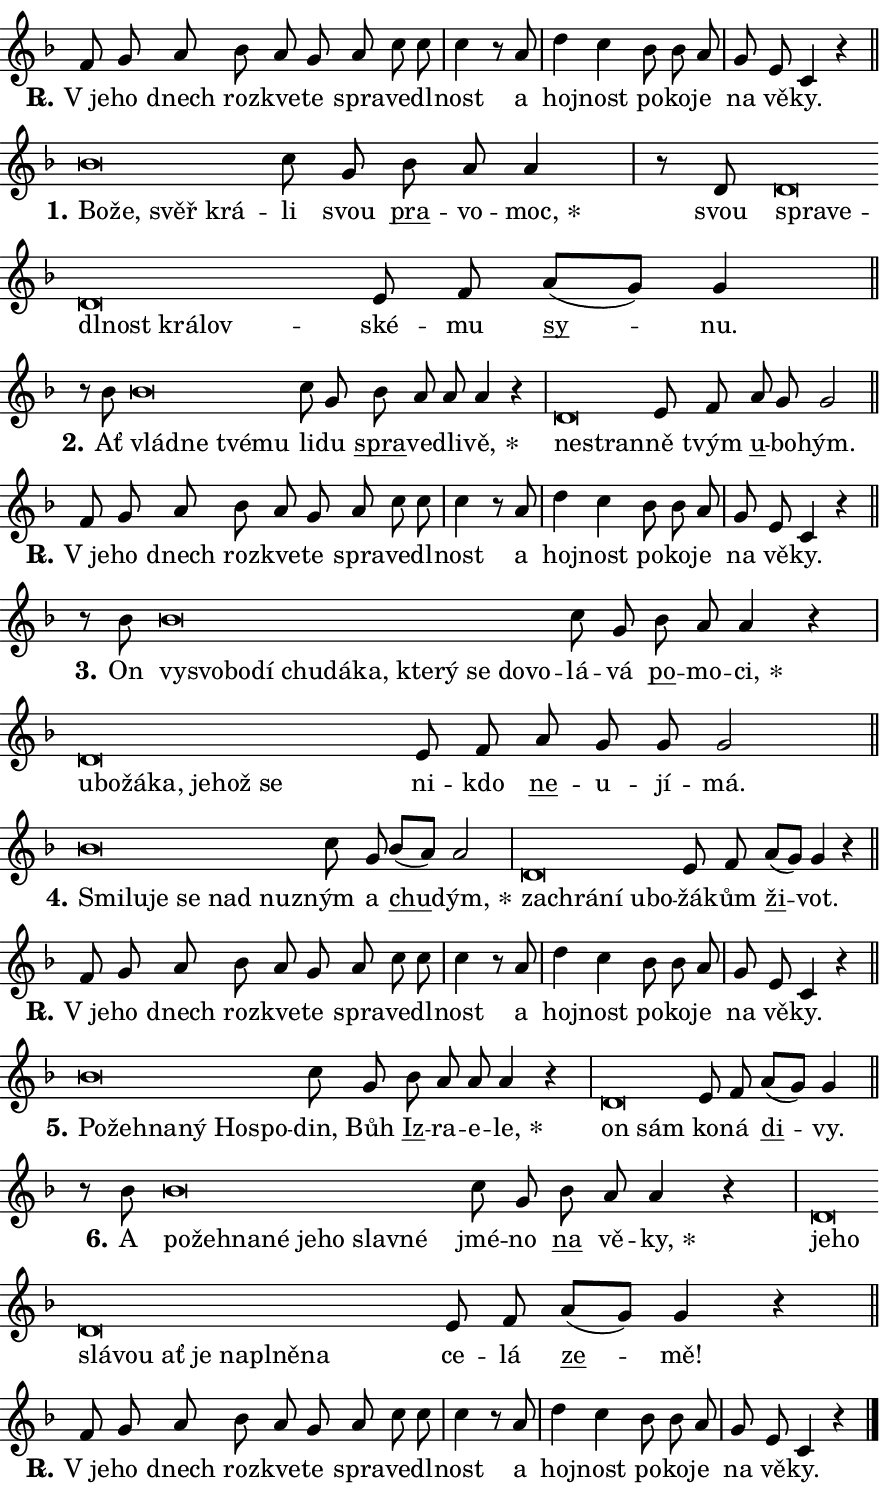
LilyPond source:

\version "2.24.0"
\header { tagline = "" }
\paper {
  indent = 0\cm
  top-margin = 0\cm
  right-margin = 0.13\cm % to fit lyric hyphens
  bottom-margin = 0\cm
  left-margin = 0\cm
  paper-width = 15\cm
  page-breaking = #ly:one-page-breaking
  system-system-spacing.basic-distance = #11
  score-system-spacing.basic-distance = #11
  ragged-last = ##f
}


%% Author: Thomas Morley
%% https://lists.gnu.org/archive/html/lilypond-user/2020-05/msg00002.html
#(define (line-position grob)
"Returns position of @var[grob} in current system:
   @code{'start}, if at first time-step
   @code{'end}, if at last time-step
   @code{'middle} otherwise
"
  (let* ((col (ly:item-get-column grob))
         (ln (ly:grob-object col 'left-neighbor))
         (rn (ly:grob-object col 'right-neighbor))
         (col-to-check-left (if (ly:grob? ln) ln col))
         (col-to-check-right (if (ly:grob? rn) rn col))
         (break-dir-left
           (and
             (ly:grob-property col-to-check-left 'non-musical #f)
             (ly:item-break-dir col-to-check-left)))
         (break-dir-right
           (and
             (ly:grob-property col-to-check-right 'non-musical #f)
             (ly:item-break-dir col-to-check-right))))
        (cond ((eqv? 1 break-dir-left) 'start)
              ((eqv? -1 break-dir-right) 'end)
              (else 'middle))))

#(define (tranparent-at-line-position vctor)
  (lambda (grob)
  "Relying on @code{line-position} select the relevant enry from @var{vctor}.
Used to determine transparency,"
    (case (line-position grob)
      ((end) (not (vector-ref vctor 0)))
      ((middle) (not (vector-ref vctor 1)))
      ((start) (not (vector-ref vctor 2))))))

noteHeadBreakVisibility =
#(define-music-function (break-visibility)(vector?)
"Makes @code{NoteHead}s transparent relying on @var{break-visibility}"
#{
  \override NoteHead.transparent =
    #(tranparent-at-line-position break-visibility)
#})

#(define delete-ledgers-for-transparent-note-heads
  (lambda (grob)
    "Reads whether a @code{NoteHead} is transparent.
If so this @code{NoteHead} is removed from @code{'note-heads} from
@var{grob}, which is supposed to be @code{LedgerLineSpanner}.
As a result ledgers are not printed for this @code{NoteHead}"
    (let* ((nhds-array (ly:grob-object grob 'note-heads))
           (nhds-list
             (if (ly:grob-array? nhds-array)
                 (ly:grob-array->list nhds-array)
                 '()))
           ;; Relies on the transparent-property being done before
           ;; Staff.LedgerLineSpanner.after-line-breaking is executed.
           ;; This is fragile ...
           (to-keep
             (remove
               (lambda (nhd)
                 (ly:grob-property nhd 'transparent #f))
               nhds-list)))
      ;; TODO find a better method to iterate over grob-arrays, similiar
      ;; to filter/remove etc for lists
      ;; For now rebuilt from scratch
      (set! (ly:grob-object grob 'note-heads)  '())
      (for-each
        (lambda (nhd)
          (ly:pointer-group-interface::add-grob grob 'note-heads nhd))
        to-keep))))

squashNotes = {
  \override NoteHead.X-extent = #'(-0.2 . 0.2)
  \override NoteHead.Y-extent = #'(-0.75 . 0)
  \override NoteHead.stencil =
    #(lambda (grob)
       (let ((pos (ly:grob-property grob 'staff-position)))
         (begin
           (if (< pos -7) (display "ERROR: Lower brevis then expected\n") (display ""))
           (if (<= pos -6) ly:text-interface::print ly:note-head::print))))
}
unSquashNotes = {
  \revert NoteHead.X-extent
  \revert NoteHead.Y-extent
  \revert NoteHead.stencil
}

hideNotes = \noteHeadBreakVisibility #begin-of-line-visible
unHideNotes = \noteHeadBreakVisibility #all-visible

% work-around for resetting accidentals
% https://lilypond.org/doc/v2.23/Documentation/notation/displaying-rhythms#unmetered-music
cadenzaMeasure = {
  \cadenzaOff
  \partial 1024 s1024
  \cadenzaOn
}

#(define-markup-command (accent layout props text) (markup?)
  "Underline accented syllable"
  (interpret-markup layout props
    #{\markup \override #'(offset . 4.3) \underline { #text }#}))

responsum = \markup \concat {
  "R" \hspace #-1.05 \path #0.1 #'((moveto 0 0.07) (lineto 0.9 0.8)) \hspace #0.05 "."
}

spaceSize = #0.6828661417322834 % exact space size for TeX Gyre Schola

\layout {
  \context {
    \Staff
    \remove "Time_signature_engraver"
    \override LedgerLineSpanner.after-line-breaking = #delete-ledgers-for-transparent-note-heads
  }
  \context {
    \Lyrics {
      \override LyricSpace.minimum-distance = \spaceSize
      \override LyricText.font-name = #"TeX Gyre Schola"
      \override LyricText.font-size = 1
      \override StanzaNumber.font-name = #"TeX Gyre Schola Bold"
      \override StanzaNumber.font-size = 1
    }
  }
  \context {
    \Score 
    \override NoteHead.text =
      #(lambda (grob) 
        (let ((pos (ly:grob-property grob 'staff-position)))
          #{\markup {
            \combine
              \halign #-0.55 \raise #(if (= pos -6) 0 0.5) \override #'(thickness . 2) \draw-line #'(3.2 . 0)
              \musicglyph "noteheads.sM1"
          }#}))
  }
}

% magnetic-lyrics.ily
%
%   written by
%     Jean Abou Samra <jean@abou-samra.fr>
%     Werner Lemberg <wl@gnu.org>
%
%   adapted by
%     Jiri Hon <jiri.hon@gmail.com>
%
% Version 2022-Apr-15

% https://www.mail-archive.com/lilypond-user@gnu.org/msg149350.html

#(define (Left_hyphen_pointer_engraver context)
   "Collect syllable-hyphen-syllable occurrences in lyrics and store
them in properties.  This engraver only looks to the left.  For
example, if the lyrics input is @code{foo -- bar}, it does the
following.

@itemize @bullet
@item
Set the @code{text} property of the @code{LyricHyphen} grob between
@q{foo} and @q{bar} to @code{foo}.

@item
Set the @code{left-hyphen} property of the @code{LyricText} grob with
text @q{foo} to the @code{LyricHyphen} grob between @q{foo} and
@q{bar}.
@end itemize

Use this auxiliary engraver in combination with the
@code{lyric-@/text::@/apply-@/magnetic-@/offset!} hook."
   (let ((hyphen #f)
         (text #f))
     (make-engraver
      (acknowledgers
       ((lyric-syllable-interface engraver grob source-engraver)
        (set! text grob)))
      (end-acknowledgers
       ((lyric-hyphen-interface engraver grob source-engraver)
        ;(when (not (grob::has-interface grob 'lyric-space-interface))
          (set! hyphen grob)));)
      ((stop-translation-timestep engraver)
       (when (and text hyphen)
         (ly:grob-set-object! text 'left-hyphen hyphen))
       (set! text #f)
       (set! hyphen #f)))))

#(define (lyric-text::apply-magnetic-offset! grob)
   "If the space between two syllables is less than the value in
property @code{LyricText@/.details@/.squash-threshold}, move the right
syllable to the left so that it gets concatenated with the left
syllable.

Use this function as a hook for
@code{LyricText@/.after-@/line-@/breaking} if the
@code{Left_@/hyphen_@/pointer_@/engraver} is active."
   (let ((hyphen (ly:grob-object grob 'left-hyphen #f)))
     (when hyphen
       (let ((left-text (ly:spanner-bound hyphen LEFT)))
         (when (grob::has-interface left-text 'lyric-syllable-interface)
           (let* ((common (ly:grob-common-refpoint grob left-text X))
                  (this-x-ext (ly:grob-extent grob common X))
                  (left-x-ext
                   (begin
                     ;; Trigger magnetism for left-text.
                     (ly:grob-property left-text 'after-line-breaking)
                     (ly:grob-extent left-text common X)))
                  ;; `delta` is the gap width between two syllables.
                  (delta (- (interval-start this-x-ext)
                            (interval-end left-x-ext)))
                  (details (ly:grob-property grob 'details))
                  (threshold (assoc-get 'squash-threshold details 0.2)))
             (when (< delta threshold)
               (let* (;; We have to manipulate the input text so that
                      ;; ligatures crossing syllable boundaries are not
                      ;; disabled.  For languages based on the Latin
                      ;; script this is essentially a beautification.
                      ;; However, for non-Western scripts it can be a
                      ;; necessity.
                      (lt (ly:grob-property left-text 'text))
                      (rt (ly:grob-property grob 'text))
                      (is-space (grob::has-interface hyphen 'lyric-space-interface))
                      (space (if is-space " " ""))
                      (extra-delta (if is-space spaceSize 0))
                      ;; Append new syllable.
                      (ltrt-space (if (and (string? lt) (string? rt))
                                (string-append lt space rt)
                                (make-concat-markup (list lt space rt))))
                      ;; Right-align `ltrt` to the right side.
                      (ltrt-space-markup (grob-interpret-markup
                               grob
                               (make-translate-markup
                                (cons (interval-length this-x-ext) 0)
                                (make-right-align-markup ltrt-space)))))
                 (begin
                   ;; Don't print `left-text`.
                   (ly:grob-set-property! left-text 'stencil #f)
                   ;; Set text and stencil (which holds all collected
                   ;; syllables so far) and shift it to the left.
                   (ly:grob-set-property! grob 'text ltrt-space)
                   (ly:grob-set-property! grob 'stencil ltrt-space-markup)
                   (ly:grob-translate-axis! grob (- (- delta extra-delta)) X))))))))))


#(define (lyric-hyphen::displace-bounds-first grob)
   ;; Make very sure this callback isn't triggered too early.
   (let ((left (ly:spanner-bound grob LEFT))
         (right (ly:spanner-bound grob RIGHT)))
     (ly:grob-property left 'after-line-breaking)
     (ly:grob-property right 'after-line-breaking)
     (ly:lyric-hyphen::print grob)))

squashThreshold = #0.4

\layout {
  \context {
    \Lyrics
    \consists #Left_hyphen_pointer_engraver
    \override LyricText.after-line-breaking =
      #lyric-text::apply-magnetic-offset!
    \override LyricHyphen.stencil = #lyric-hyphen::displace-bounds-first
    \override LyricText.details.squash-threshold = \squashThreshold
    \override LyricHyphen.minimum-distance = 0
    \override LyricHyphen.minimum-length = \squashThreshold
  }
}

squashText = \override LyricText.details.squash-threshold = 9999
unSquashText = \override LyricText.details.squash-threshold = \squashThreshold

leftText = \override LyricText.self-alignment-X = #LEFT
unLeftText = \revert LyricText.self-alignment-X

starOffset = #(lambda (grob) 
                (let ((x_offset (ly:self-alignment-interface::aligned-on-x-parent grob)))
                  (if (= x_offset 0) 0 (+ x_offset 1.2))))

star = #(define-music-function (syllable)(string?)
"Append star separator at the end of a syllable"
#{
  \once \override LyricText.X-offset = #starOffset
  \lyricmode { \markup {
    #syllable
    \override #'((font-name . "TeX Gyre Schola Bold")) \hspace #0.2 \lower #0.65 \larger "*"
  } }
#})

starAccent = #(define-music-function (syllable)(string?)
"Append star separator at the end of a syllable and make accent"
#{
  \once \override LyricText.X-offset = #starOffset
  \lyricmode { \markup {
    \accent #syllable
    \override #'((font-name . "TeX Gyre Schola Bold")) \hspace #0.2 \lower #0.65 \larger "*"
  } }
#})

breath = #(define-music-function (syllable)(string?)
"Append breathing indicator at the end of a syllable"
#{
  \lyricmode { \markup { #syllable "+" } }
#})

optionalBreath = #(define-music-function (syllable)(string?)
"Append optional breathing indicator at the end of a syllable"
#{
  \lyricmode { \markup { #syllable "(+)" } }
#})


\score {
    <<
        \new Voice = "melody" { \cadenzaOn \key f \major \relative { f'8 g a bes a g \bar "" a c c \cadenzaMeasure \bar "|" c4 r8 a \cadenzaMeasure \bar "|" d4 c \bar "" bes8 bes a \cadenzaMeasure \bar "|" g e c4 r \cadenzaMeasure \bar "||" \break } }
        \new Lyrics \lyricsto "melody" { \lyricmode { \set stanza = \responsum
"V je" -- ho dnech roz -- kve -- te spra -- ve -- dl -- nost a hoj -- nost po -- ko -- je na vě -- ky. } }
    >>
    \layout {}
}

\score {
    <<
        \new Voice = "melody" { \cadenzaOn \key f \major \relative { \squashNotes bes'\breve*1/16 \hideNotes \breve*1/16 \bar "" \breve*1/16 \breve*1/16 \bar "" \unHideNotes \unSquashNotes c8 g \bar "" bes a a4 \cadenzaMeasure \bar "|" r8 d, \squashNotes d\breve*1/16 \hideNotes \breve*1/16 \bar "" \breve*1/16 \bar "" \breve*1/16 \bar "" \breve*1/16 \breve*1/16 \bar "" \unHideNotes \unSquashNotes e8 f \bar "" a[( g)] g4 \cadenzaMeasure \bar "||" \break } }
        \new Lyrics \lyricsto "melody" { \lyricmode { \set stanza = "1."
\leftText Bo -- \squashText že, svěř krá -- \unLeftText \unSquashText li svou \markup \accent pra -- vo -- \star moc, svou \leftText spra -- \squashText ve -- dl -- nost krá -- lov -- \unLeftText \unSquashText ské -- mu \markup \accent sy -- nu. } }
    >>
    \layout {}
}

\score {
    <<
        \new Voice = "melody" { \cadenzaOn \key f \major \relative { r8 bes' \squashNotes bes\breve*1/16 \hideNotes \breve*1/16 \bar "" \breve*1/16 \breve*1/16 \bar "" \unHideNotes \unSquashNotes c8 g \bar "" bes a a a4 r \cadenzaMeasure \bar "|" \squashNotes d,\breve*1/16 \hideNotes \breve*1/16 \bar "" \unHideNotes \unSquashNotes e8 f \bar "" a g g2 \cadenzaMeasure \bar "||" \break } }
        \new Lyrics \lyricsto "melody" { \lyricmode { \set stanza = "2."
Ať \leftText vlád -- \squashText ne tvé -- mu \unLeftText \unSquashText li -- du \markup \accent spra -- ve -- dli -- \star vě, \leftText ne -- \squashText stran -- \unLeftText \unSquashText ně tvým \markup \accent u -- bo -- hým. } }
    >>
    \layout {}
}

\score {
    <<
        \new Voice = "melody" { \cadenzaOn \key f \major \relative { f'8 g a bes a g \bar "" a c c \cadenzaMeasure \bar "|" c4 r8 a \cadenzaMeasure \bar "|" d4 c \bar "" bes8 bes a \cadenzaMeasure \bar "|" g e c4 r \cadenzaMeasure \bar "||" \break } }
        \new Lyrics \lyricsto "melody" { \lyricmode { \set stanza = \responsum
"V je" -- ho dnech roz -- kve -- te spra -- ve -- dl -- nost a hoj -- nost po -- ko -- je na vě -- ky. } }
    >>
    \layout {}
}

\score {
    <<
        \new Voice = "melody" { \cadenzaOn \key f \major \relative { r8 bes' \squashNotes bes\breve*1/16 \hideNotes \breve*1/16 \bar "" \breve*1/16 \bar "" \breve*1/16 \bar "" \breve*1/16 \bar "" \breve*1/16 \bar "" \breve*1/16 \bar "" \breve*1/16 \bar "" \breve*1/16 \bar "" \breve*1/16 \bar "" \breve*1/16 \breve*1/16 \bar "" \unHideNotes \unSquashNotes c8 g \bar "" bes a a4 r \cadenzaMeasure \bar "|" \squashNotes d,\breve*1/16 \hideNotes \breve*1/16 \bar "" \breve*1/16 \bar "" \breve*1/16 \bar "" \breve*1/16 \bar "" \breve*1/16 \breve*1/16 \bar "" \unHideNotes \unSquashNotes e8 f \bar "" a g g g2 \cadenzaMeasure \bar "||" \break } }
        \new Lyrics \lyricsto "melody" { \lyricmode { \set stanza = "3."
On \leftText vy -- \squashText svo -- bo -- dí chu -- dá -- ka, kte -- rý se do -- vo -- \unLeftText \unSquashText lá -- vá \markup \accent po -- mo -- \star ci, \leftText u -- \squashText bo -- žá -- ka, je -- hož se \unLeftText \unSquashText ni -- kdo \markup \accent ne -- u -- jí -- má. } }
    >>
    \layout {}
}

\score {
    <<
        \new Voice = "melody" { \cadenzaOn \key f \major \relative { \squashNotes bes'\breve*1/16 \hideNotes \breve*1/16 \bar "" \breve*1/16 \bar "" \breve*1/16 \bar "" \breve*1/16 \breve*1/16 \bar "" \unHideNotes \unSquashNotes c8 g \bar "" bes[( a)] a2 \cadenzaMeasure \bar "|" \squashNotes d,\breve*1/16 \hideNotes \breve*1/16 \bar "" \breve*1/16 \bar "" \breve*1/16 \breve*1/16 \bar "" \unHideNotes \unSquashNotes e8 f \bar "" a[( g)] g4 r \cadenzaMeasure \bar "||" \break } }
        \new Lyrics \lyricsto "melody" { \lyricmode { \set stanza = "4."
\leftText Smi -- \squashText lu -- je se nad nuz -- \unLeftText \unSquashText ným a \markup \accent chu -- \star dým, \leftText za -- \squashText chrá -- ní u -- bo -- \unLeftText \unSquashText žá -- kům \markup \accent ži -- vot. } }
    >>
    \layout {}
}

\score {
    <<
        \new Voice = "melody" { \cadenzaOn \key f \major \relative { f'8 g a bes a g \bar "" a c c \cadenzaMeasure \bar "|" c4 r8 a \cadenzaMeasure \bar "|" d4 c \bar "" bes8 bes a \cadenzaMeasure \bar "|" g e c4 r \cadenzaMeasure \bar "||" \break } }
        \new Lyrics \lyricsto "melody" { \lyricmode { \set stanza = \responsum
"V je" -- ho dnech roz -- kve -- te spra -- ve -- dl -- nost a hoj -- nost po -- ko -- je na vě -- ky. } }
    >>
    \layout {}
}

\score {
    <<
        \new Voice = "melody" { \cadenzaOn \key f \major \relative { \squashNotes bes'\breve*1/16 \hideNotes \breve*1/16 \bar "" \breve*1/16 \bar "" \breve*1/16 \bar "" \breve*1/16 \breve*1/16 \bar "" \unHideNotes \unSquashNotes c8 g \bar "" bes a a a4 r \cadenzaMeasure \bar "|" \squashNotes d,\breve*1/16 \hideNotes \breve*1/16 \bar "" \unHideNotes \unSquashNotes e8 f \bar "" a[( g)] g4 \cadenzaMeasure \bar "||" \break } }
        \new Lyrics \lyricsto "melody" { \lyricmode { \set stanza = "5."
\leftText Po -- \squashText žeh -- na -- ný Ho -- spo -- \unLeftText \unSquashText din, Bůh \markup \accent Iz -- ra -- e -- \star le, \leftText on \squashText sám \unLeftText \unSquashText ko -- ná \markup \accent di -- vy. } }
    >>
    \layout {}
}

\score {
    <<
        \new Voice = "melody" { \cadenzaOn \key f \major \relative { r8 bes' \squashNotes bes\breve*1/16 \hideNotes \breve*1/16 \bar "" \breve*1/16 \bar "" \breve*1/16 \bar "" \breve*1/16 \bar "" \breve*1/16 \bar "" \breve*1/16 \breve*1/16 \bar "" \unHideNotes \unSquashNotes c8 g \bar "" bes a a4 r \cadenzaMeasure \bar "|" \squashNotes d,\breve*1/16 \hideNotes \breve*1/16 \bar "" \breve*1/16 \bar "" \breve*1/16 \bar "" \breve*1/16 \bar "" \breve*1/16 \bar "" \breve*1/16 \bar "" \breve*1/16 \bar "" \breve*1/16 \breve*1/16 \bar "" \unHideNotes \unSquashNotes e8 f \bar "" a[( g)] g4 r \cadenzaMeasure \bar "||" \break } }
        \new Lyrics \lyricsto "melody" { \lyricmode { \set stanza = "6."
A \leftText po -- \squashText žeh -- na -- né je -- ho slav -- né \unLeftText \unSquashText jmé -- no \markup \accent na vě -- \star ky, \leftText je -- \squashText ho slá -- vou ať je na -- pl -- ně -- na \unLeftText \unSquashText ce -- lá \markup \accent ze -- mě! } }
    >>
    \layout {}
}

\score {
    <<
        \new Voice = "melody" { \cadenzaOn \key f \major \relative { f'8 g a bes a g \bar "" a c c \cadenzaMeasure \bar "|" c4 r8 a \cadenzaMeasure \bar "|" d4 c \bar "" bes8 bes a \cadenzaMeasure \bar "|" g e c4 r \cadenzaMeasure \bar "||" \break } \bar "|." }
        \new Lyrics \lyricsto "melody" { \lyricmode { \set stanza = \responsum
"V je" -- ho dnech roz -- kve -- te spra -- ve -- dl -- nost a hoj -- nost po -- ko -- je na vě -- ky. } }
    >>
    \layout {}
}
